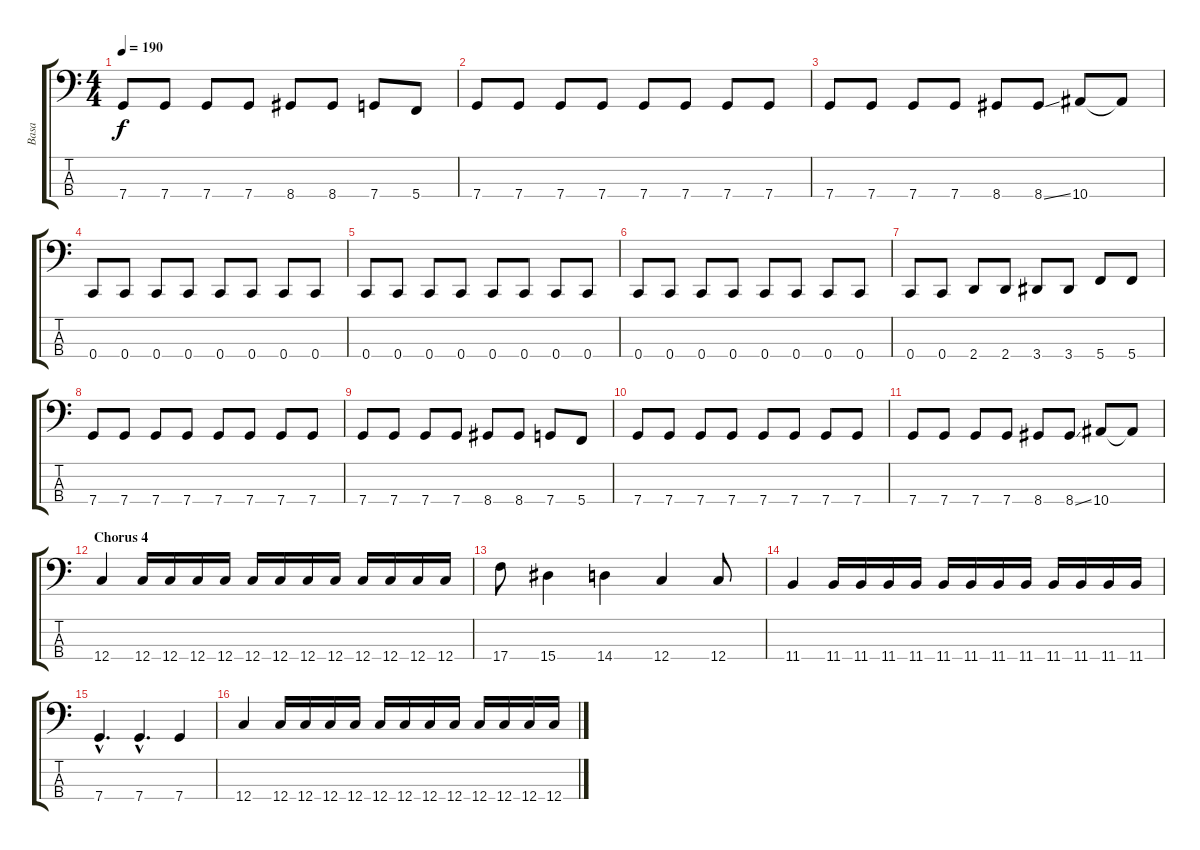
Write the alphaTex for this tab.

\track ("Basa" "Basa") {instrument electricbasspick}
\staff {score tabs}
\tuning (F2 C2 G1 C1) {hide}
\ts (4 4)
\tempo 190
\clef f4
\ks c
7.4.8{dy f} 7.4.8 7.4.8 7.4.8 8.4.8 8.4.8 7.4.8 5.4.8 |
7.4.8 7.4.8 7.4.8 7.4.8 7.4.8 7.4.8 7.4.8 7.4.8 |
7.4.8 7.4.8 7.4.8 7.4.8 8.4.8 8.4{ss}.8 10.4.8 10.4{t}.8 |
0.4.8 0.4.8 0.4.8 0.4.8 0.4.8 0.4.8 0.4.8 0.4.8 |
0.4.8 0.4.8 0.4.8 0.4.8 0.4.8 0.4.8 0.4.8 0.4.8 |
0.4.8 0.4.8 0.4.8 0.4.8 0.4.8 0.4.8 0.4.8 0.4.8 |
0.4.8 0.4.8 2.4.8 2.4.8 3.4.8 3.4.8 5.4.8 5.4.8 |
7.4.8 7.4.8 7.4.8 7.4.8 7.4.8 7.4.8 7.4.8 7.4.8 |
7.4.8 7.4.8 7.4.8 7.4.8 8.4.8 8.4.8 7.4.8 5.4.8 |
7.4.8 7.4.8 7.4.8 7.4.8 7.4.8 7.4.8 7.4.8 7.4.8 |
7.4.8 7.4.8 7.4.8 7.4.8 8.4.8 8.4{ss}.8 10.4.8 10.4{t}.8 |
\section ("" "Chorus 4")
12.4.4 12.4.16 12.4.16 12.4.16 12.4.16 12.4.16 12.4.16 12.4.16 12.4.16 12.4.16 12.4.16 12.4.16 12.4.16 |
17.4.8 15.4.4 14.4.4 12.4.4 12.4.8 |
11.4.4 11.4.16 11.4.16 11.4.16 11.4.16 11.4.16 11.4.16 11.4.16 11.4.16 11.4.16 11.4.16 11.4.16 11.4.16 |
7.4{hac}.4{d} 7.4{hac}.4{d} 7.4.4 |
12.4.4 12.4.16 12.4.16 12.4.16 12.4.16 12.4.16 12.4.16 12.4.16 12.4.16 12.4.16 12.4.16 12.4.16 12.4.16
